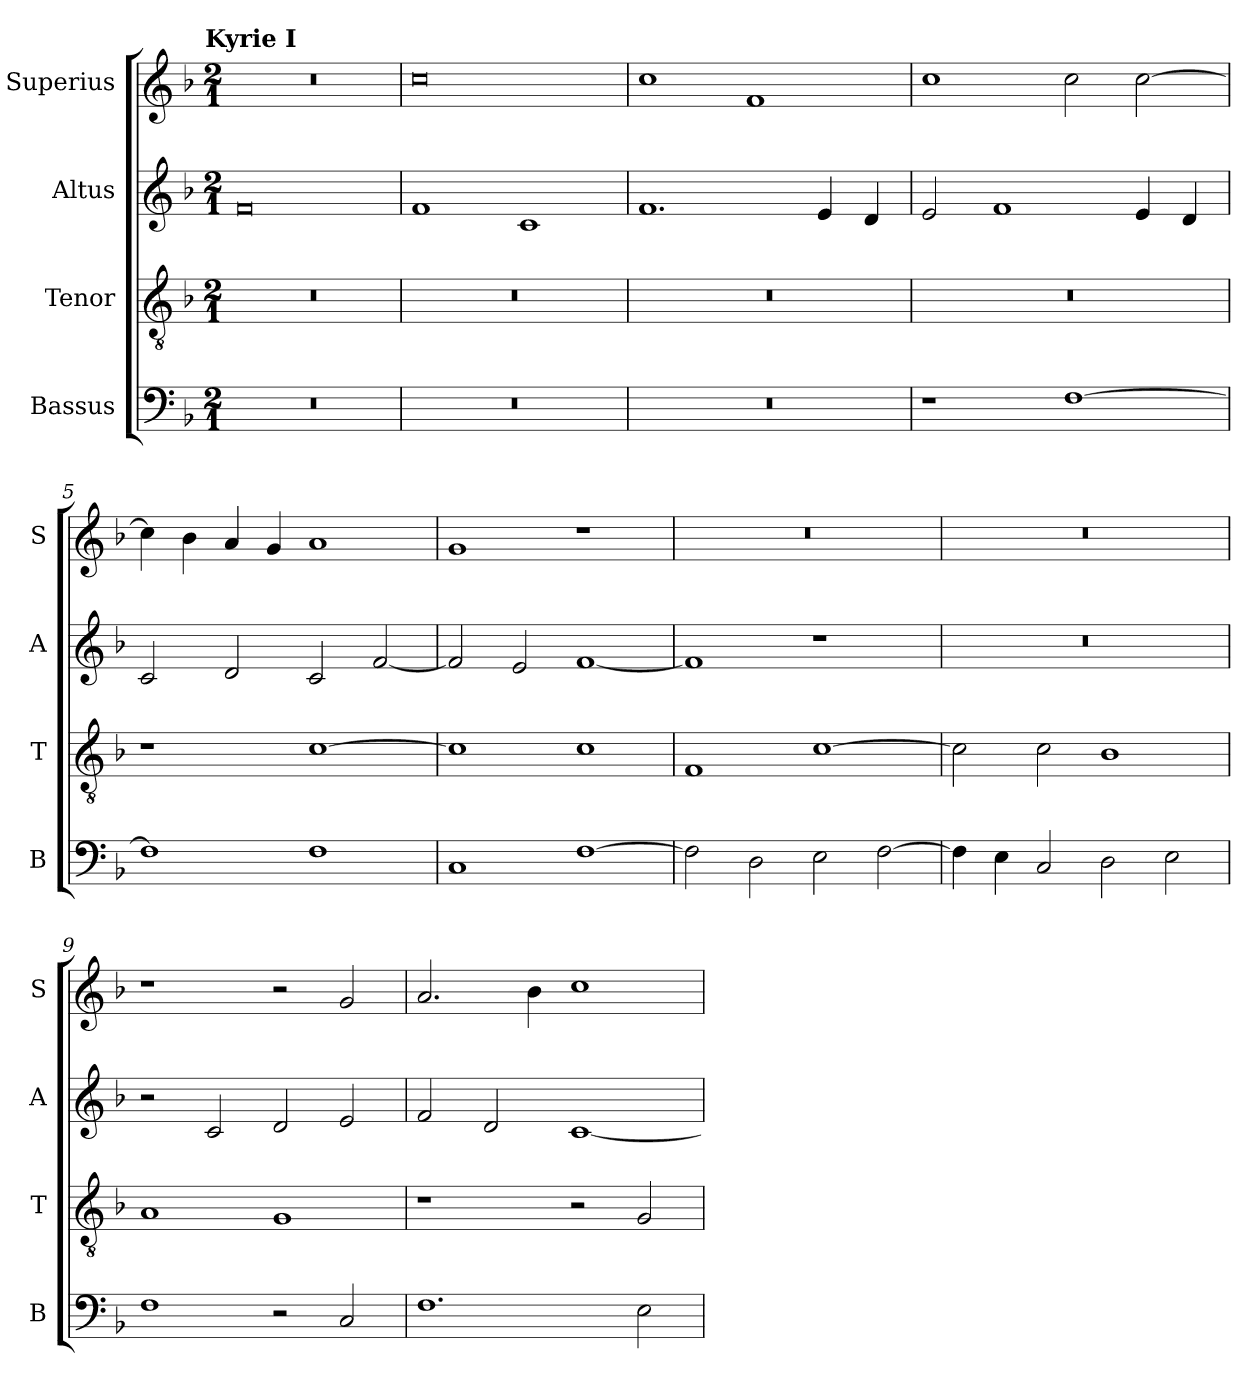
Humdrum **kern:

**kern	**kern	**kern	**kern
*part4	*part3	*part2	*part1
*staff4	*staff3	*staff2	*staff1
*I"Bassus	*I"Tenor	*I"Altus	*I"Superius
*I'B	*I'T	*I'A	*I'S
*clefF4	*clefGv2	*clefG2	*clefG2
*k[b-]	*k[b-]	*k[b-]	*k[b-]
*F:	*F:	*F:	*F:
!!LO:TX:omd:t=Kyrie I
*M2/1	*M2/1	*M2/1	*M2/1
=1	=1	=1	=1
0r	0r	0f	0r
=2	=2	=2	=2
0r	0r	1f	0cc
.	.	1c	.
=3	=3	=3	=3
0r	0r	1.f	1cc
.	.	.	1f
.	.	4e	.
.	.	4d	.
=4	=4	=4	=4
1r	0r	2e	1cc
.	.	1f	.
[1F	.	.	2cc
.	.	4e	[2cc
.	.	4d	.
=5	=5	=5	=5
1F]	1r	2c	4cc]
.	.	.	4b-
.	.	2d	4a
.	.	.	4g
1F	[1c	2c	1a
.	.	[2f	.
=6	=6	=6	=6
1C	1c]	2f]	1g
.	.	2e	.
[1F	1c	[1f	1r
=7	=7	=7	=7
2F]	1F	1f]	0r
2D	.	.	.
2E	[1c	1r	.
[2F	.	.	.
=8	=8	=8	=8
4F]	2c]	0r	0r
4E	.	.	.
2C	2c	.	.
2D	1B-	.	.
2E	.	.	.
=9	=9	=9	=9
1F	1A	2r	1r
.	.	2c	.
2r	1G	2d	2r
2C	.	2e	2g
=10	=10	=10	=10
1.F	1r	2f	2.a
.	.	2d	.
.	.	.	4b-
.	2r	[1c	1cc
2E	2G	.	.
=	=	=	=
*-	*-	*-	*-
